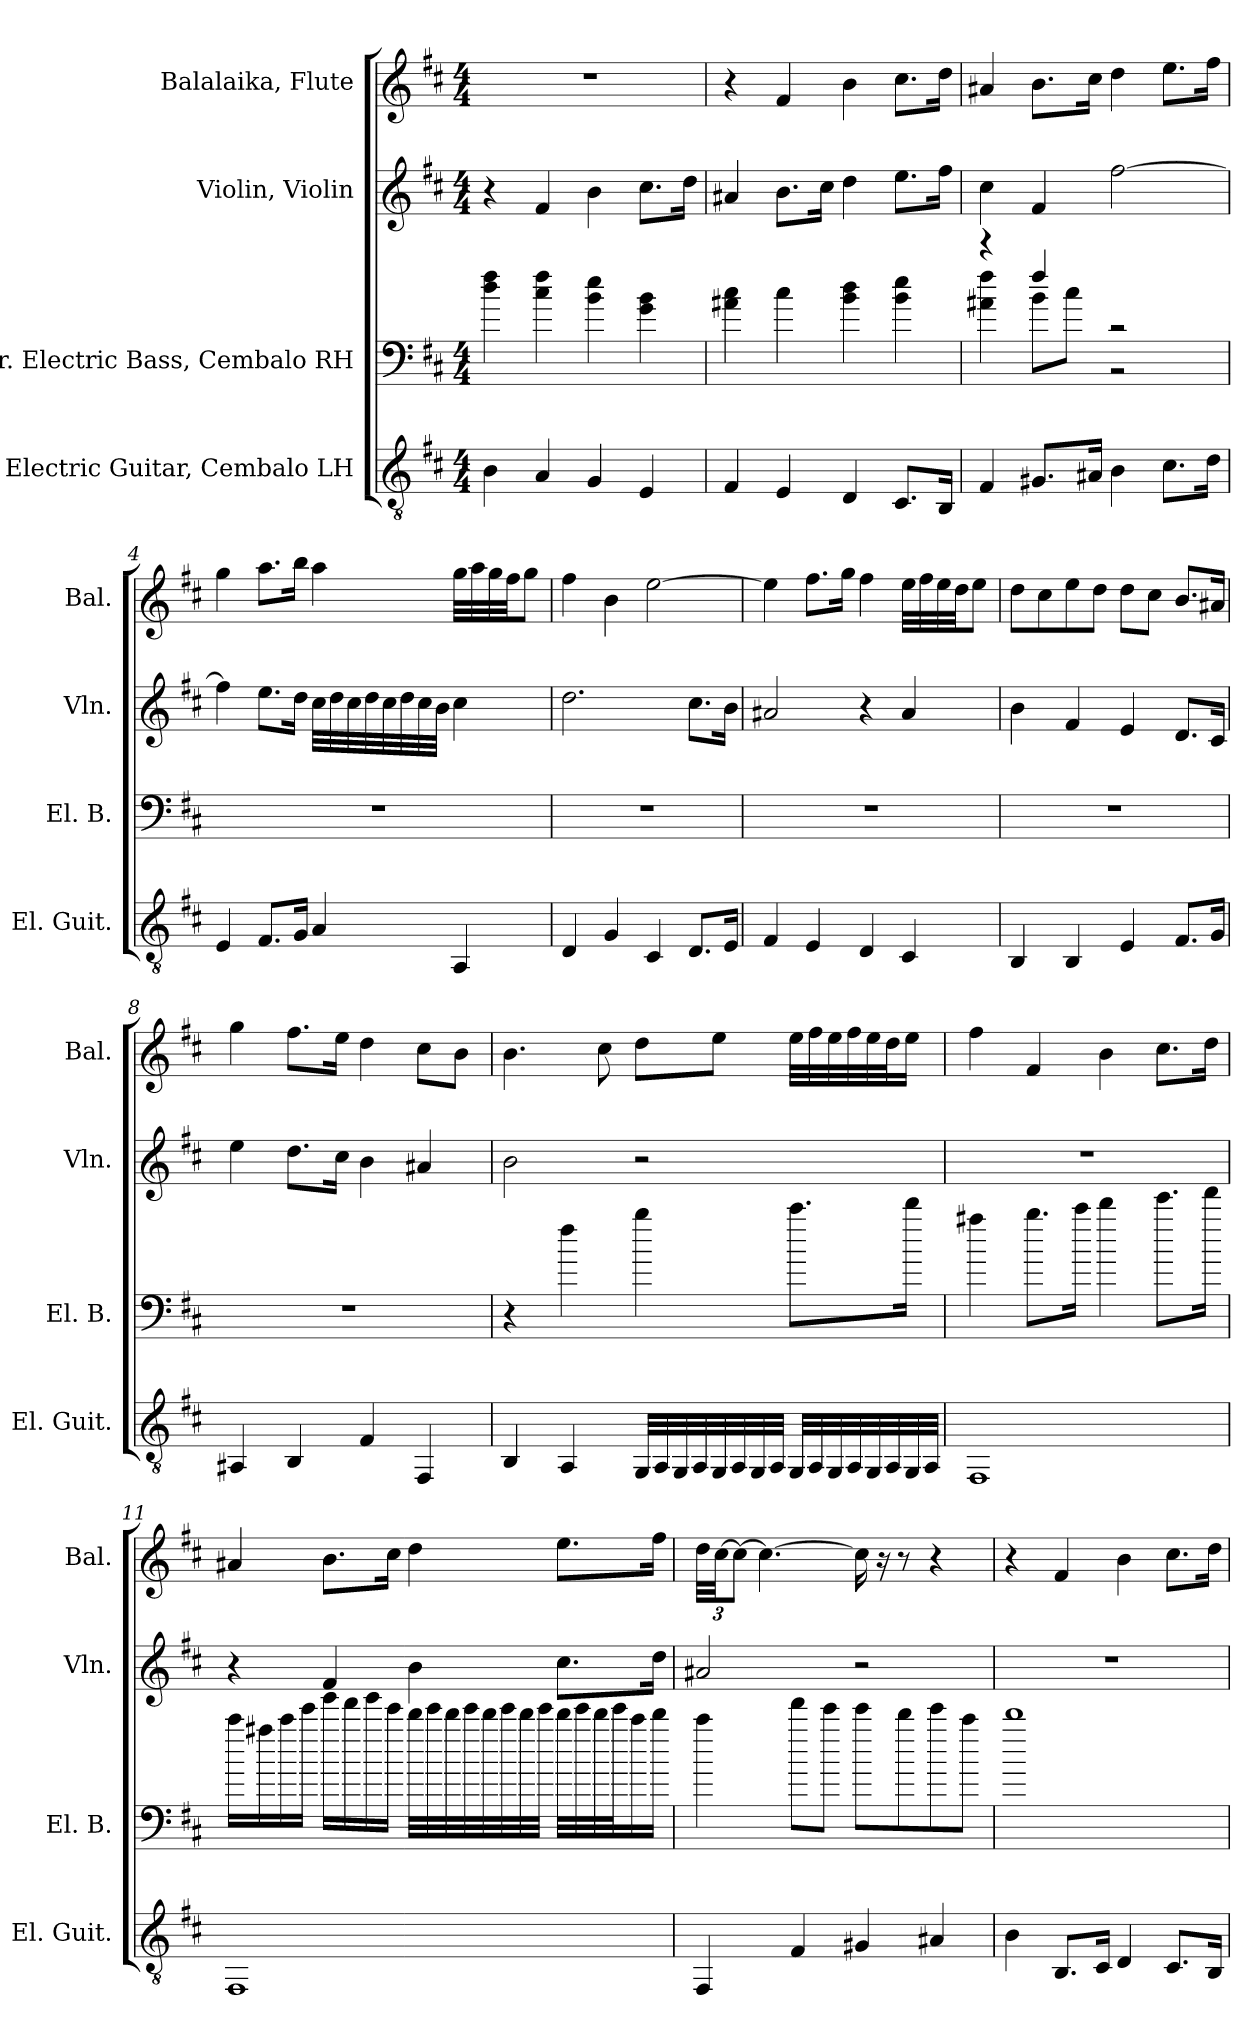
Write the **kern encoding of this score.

**kern	**kern	**kern	**kern
*part4	*part3	*part2	*part1
*staff4	*staff3	*staff2	*staff1
*I"Electric Guitar, Cembalo LH	*I"6-str. Electric Bass, Cembalo RH	*I"Violin, Violin	*I"Balalaika, Flute
*I'El. Guit.	*I'El. B.	*I'Vln.	*I'Bal.
*clefGv2	*clefF4	*clefG2	*clefG2
*	*ITrd7c12	*	*
*k[f#c#]	*k[f#c#]	*k[f#c#]	*k[f#c#]
*M4/4	*M4/4	*M4/4	*M4/4
*MM71	*MM71	*MM71	*MM71
=1	=1	=1	=1
4B\	4d\ 4f#\	4r	1r
4A/	4c#\ 4f#\	4f#/	.
4G/	4B\ 4e\	4b\	.
4E/	4G\ 4B\	8.cc#\L	.
.	.	16dd\Jk	.
=2	=2	=2	=2
4F#/	4A#X\ 4c#\	4a#X/	4r
4E/	4c#\	8.b\L	4f#/
.	.	16cc#\Jk	.
4D/	4B\ 4d\	4dd\	4b\
8.C#/L	4B\ 4e\	8.ee\L	8.cc#\L
16BB/Jk	.	16ff#\Jk	16dd\Jk
=3	=3	=3	=3
*	*^	*	*
4F#/	4r	4A#X\ 4f#\	4cc#\	4a#X/
8.G#X/L	4f#/	8B\L	4f#/	8.b\L
.	.	8c#\J	.	.
16A#X/Jk	.	.	.	16cc#\Jk
4B\	2r	2r	[2ff#\	4dd\
8.c#\L	.	.	.	8.ee\L
16d\Jk	.	.	.	16ff#\Jk
*	*v	*v	*	*
!!LO:LB:g=z
=4	=4	=4	=4
4E/	1r	4ff#\]	4gg\
8.F#/L	.	8.ee\L	8.aa\L
16G/Jk	.	16dd\Jk	16bb\Jk
4A/	.	32cc#\LLL	4aa\
.	.	32dd\	.
.	.	32cc#\	.
.	.	32dd\	.
.	.	32cc#\	.
.	.	32dd\	.
.	.	32cc#\	.
.	.	32b\JJJ	.
4AA/	.	4cc#\	32gg\LLL
.	.	.	32aa\
.	.	.	32gg\
.	.	.	32ff#\JJ
.	.	.	8gg\J
=5	=5	=5	=5
4D/	1r	2.dd\	4ff#\
4G/	.	.	4b\
4C#/	.	.	[2ee\
8.D/L	.	8.cc#\L	.
16E/Jk	.	16b\Jk	.
=6	=6	=6	=6
4F#/	1r	2a#X/	4ee\]
4E/	.	.	8.ff#\L
.	.	.	16gg\Jk
4D/	.	4r	4ff#\
4C#/	.	4a#/	32ee\LLL
.	.	.	32ff#\
.	.	.	32ee\
.	.	.	32dd\JJ
.	.	.	8ee\J
!!LO:LB:g=z
=7	=7	=7	=7
4BB/	1r	4b\	8dd\L
.	.	.	8cc#\
4BB/	.	4f#/	8ee\
.	.	.	8dd\J
4E/	.	4e/	8dd\L
.	.	.	8cc#\J
8.F#/L	.	8.d/L	8.b/L
16G/Jk	.	16c#/Jk	16a#X/Jk
=8	=8	=8	=8
4AA#X/	1r	4ee\	4gg\
4BB/	.	8.dd\L	8.ff#\L
.	.	16cc#\Jk	16ee\Jk
4F#/	.	4b\	4dd\
4FF#/	.	4a#X/	8cc#\L
.	.	.	8b\J
!!LO:PB:g=z
=9	=9	=9	=9
4BB/	4r	2b\	4.b\
4AA/	4f#\	.	.
.	.	.	8cc#\
32GG/LLL	4b\	2r	8dd\L
32AA/	.	.	.
32GG/	.	.	.
32AA/	.	.	.
32GG/	.	.	8ee\J
32AA/	.	.	.
32GG/	.	.	.
32AA/JJJ	.	.	.
32GG/LLL	8.cc#\L	.	32ee\LLL
32AA/	.	.	32ff#\
32GG/	.	.	32ee\
32AA/	.	.	32ff#\
32GG/	.	.	32ee\
32AA/	.	.	32dd\J
32GG/	16dd\Jk	.	16ee\JJ
32AA/JJJ	.	.	.
=10	=10	=10	=10
1FF#	4a#X\	1r	4ff#\
.	8.b\L	.	4f#/
.	16cc#\Jk	.	.
.	4dd\	.	4b\
.	8.ee\L	.	8.cc#\L
.	16ff#\Jk	.	16dd\Jk
!!LO:LB:g=z
=11	=11	=11	=11
1FF#	16cc#\LL	4r	4a#X/
.	16a#X\	.	.
.	16cc#\	.	.
.	16ee\JJ	.	.
.	16gg\LL	4f#/	8.b\L
.	16ff#\	.	.
.	16gg\	.	.
.	16ee\JJ	.	16cc#\Jk
.	32dd\LLL	4b\	4dd\
.	32ee\	.	.
.	32dd\	.	.
.	32ee\	.	.
.	32dd\	.	.
.	32ee\	.	.
.	32dd\	.	.
.	32ee\JJJ	.	.
.	32dd\LLL	8.cc#\L	8.ee\L
.	32ee\	.	.
.	32dd\	.	.
.	32ee\J	.	.
.	16cc#\	.	.
.	16dd\JJ	16dd\Jk	16ff#\Jk
!!LO:LB:g=z
=12	=12	=12	=12
*	*	*	*Xbrackettup
4FF#/	4cc#\	2a#X/	48dd\LLL
.	.	.	[48cc#\JJ
.	.	.	12cc#\J_
.	.	.	4.cc#\_
4F#/	8ff#\L	.	.
.	8ee\J	.	.
4G#X/	8ee\L	2r	16cc#\]
.	.	.	16r
.	8dd\	.	8r
4A#X/	8ee\	.	4r
.	8cc#\J	.	.
=13	=13	=13	=13
4B\	1dd	1r	4r
8.BB/L	.	.	4f#/
16C#/Jk	.	.	.
4D/	.	.	4b\
8.C#/L	.	.	8.cc#\L
16BB/Jk	.	.	16dd\Jk
=	=	=	=
*-	*-	*-	*-
